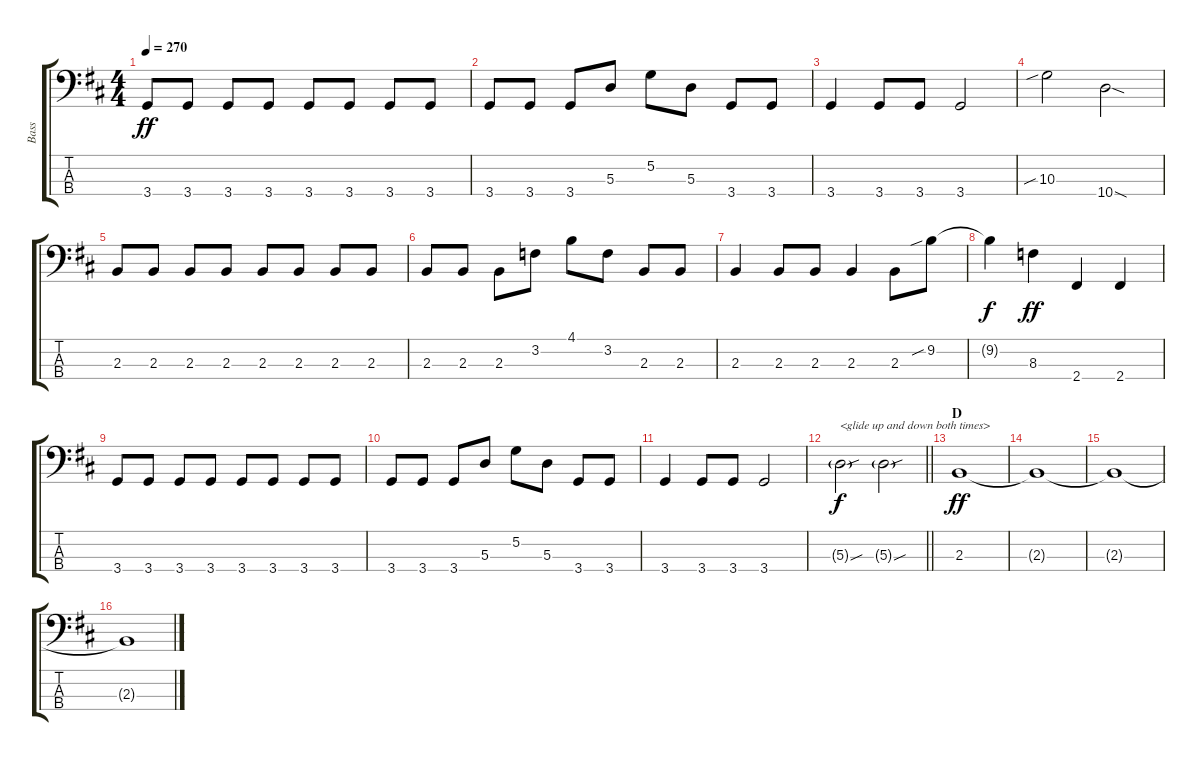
\track ("Bass" "Bass") {instrument electricbasspick}
\staff {score tabs}
\tuning (G2 D2 A1 E1) {hide}
\ts (4 4)
\tempo 270
\clef f4
\ks d
3.4.8{dy ff} 3.4.8 3.4.8 3.4.8 3.4.8 3.4.8 3.4.8 3.4.8 |
3.4.8 3.4.8 3.4.8 5.3.8 5.2.8 5.3.8 3.4.8 3.4.8 |
3.4.4 3.4.8 3.4.8 3.4.2 |
10.3{sib}.2 10.4{sod}.2 |
2.3.8 2.3.8 2.3.8 2.3.8 2.3.8 2.3.8 2.3.8 2.3.8 |
2.3.8 2.3.8 2.3.8 3.2.8 4.1.8 3.2.8 2.3.8 2.3.8 |
2.3.4 2.3.8 2.3.8 2.3.4 2.3.8 9.2{sib}.8 |
9.2{t}.4{dy f} 8.3.4{dy ff} 2.4.4 2.4.4 |
3.4.8 3.4.8 3.4.8 3.4.8 3.4.8 3.4.8 3.4.8 3.4.8 |
3.4.8 3.4.8 3.4.8 5.3.8 5.2.8 5.3.8 3.4.8 3.4.8 |
3.4.4 3.4.8 3.4.8 3.4.2 |
\barLineRight lightlight
5.3{sou g}.2{txt "<glide up and down both times>" dy f} 5.3{sou g}.2 |
\section ("" "D")
2.3.1{dy ff} |
2.3{t}.1 |
2.3{t}.1 |
2.3{t}.1
